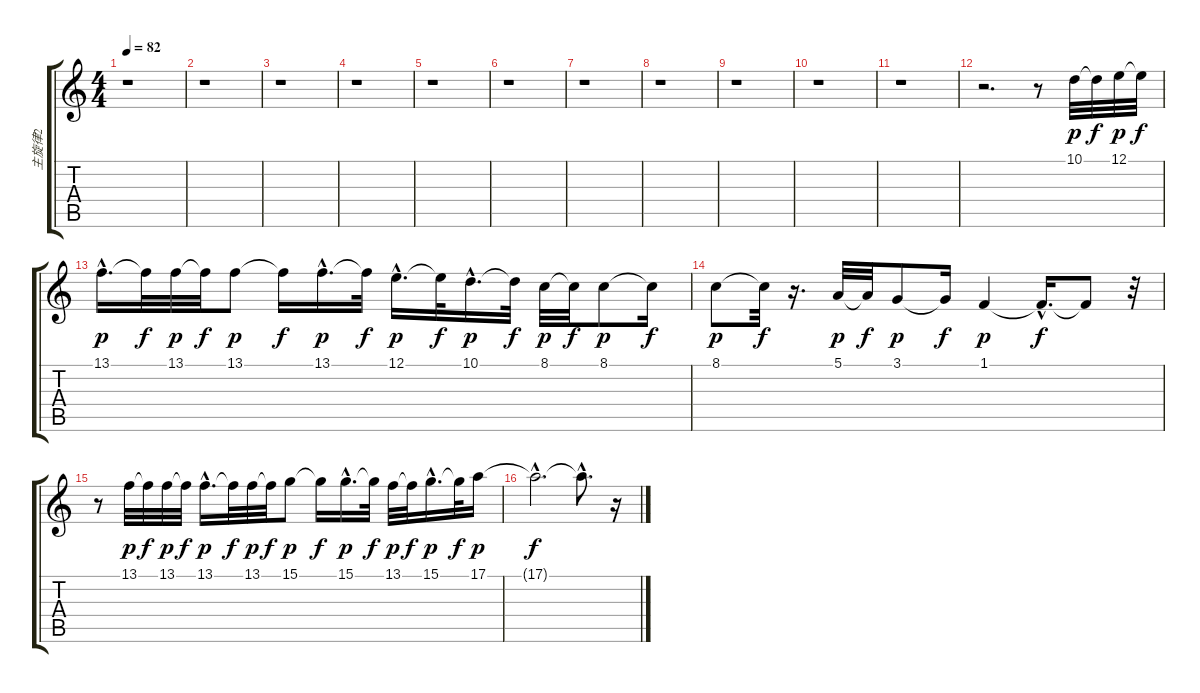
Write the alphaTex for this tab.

\track ("主旋律2" "主旋律2") {instrument electricgrandpiano}
\staff {score tabs}
\tuning (E4 B3 G3 D3 A2 E2) {hide}
\ts (4 4)
\tempo 82
\clef g2
\ks c
r.1{dy f} |
r.1 |
r.1 |
r.1 |
r.1 |
r.1 |
r.1 |
r.1 |
r.1 |
r.1 |
r.1 |
r.2{d} r.8 10.1.32{dy p} 10.1{t}.32{dy f} 12.1.32{dy p} 12.1{t}.32{dy f} |
13.1{hac}.16{d dy p} 13.1{t}.32{dy f} 13.1.32{dy p} 13.1{t}.32{dy f} 13.1.8{dy p} 13.1{t}.16{dy f} 13.1{hac}.16{d dy p} 13.1{t}.32{dy f} 12.1{hac}.16{d dy p} 12.1{t}.32{dy f} 10.1{hac}.16{d dy p} 10.1{t}.32{dy f} 8.1.32{dy p} 8.1{t}.32{dy f} 8.1.8{dy p} 8.1{t}.16{dy f} |
8.1.8{dy p} 8.1{t}.32{dy f} r.16{d} 5.1.32{dy p} 5.1{t}.32{dy f} 3.1.8{dy p} 3.1{t}.16{dy f} 1.1.4{dy p} 1.1{hac t}.16{d dy f} 1.1{t}.8 r.32 |
r.8 13.1.32{dy p} 13.1{t}.32{dy f} 13.1.32{dy p} 13.1{t}.32{dy f} 13.1{hac}.16{d dy p} 13.1{t}.32{dy f} 13.1.32{dy p} 13.1{t}.32{dy f} 15.1.8{dy p} 15.1{t}.16{dy f} 15.1{hac}.16{d dy p} 15.1{t}.32{dy f} 13.1.32{dy p} 13.1{t}.32{dy f} 15.1{hac}.16{d dy p} 15.1{t}.32{dy f} 17.1.16{dy p} |
17.1{hac t}.2{d dy f} 17.1{hac t}.8{d} r.16
